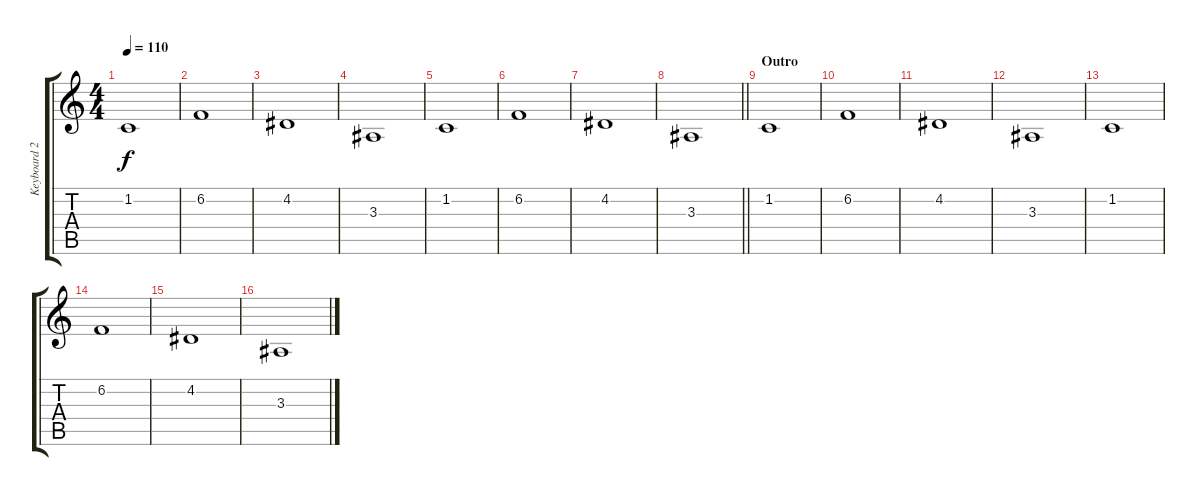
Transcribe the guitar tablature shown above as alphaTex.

\track ("Keyboard 2 (Low)" "Keyboard 2") {instrument stringensemble2}
\staff {score tabs}
\tuning (E4 B3 G3 D3 A2 E2) {hide}
\ts (4 4)
\tempo 110
\clef g2
\ks c
1.2.1{dy f} |
6.2.1 |
4.2.1 |
3.3.1 |
1.2.1 |
6.2.1 |
4.2.1 |
\barLineRight lightlight
3.3.1 |
\section ("" "Outro")
1.2.1 |
6.2.1 |
4.2.1 |
3.3.1 |
1.2.1 |
6.2.1 |
4.2.1 |
3.3.1
